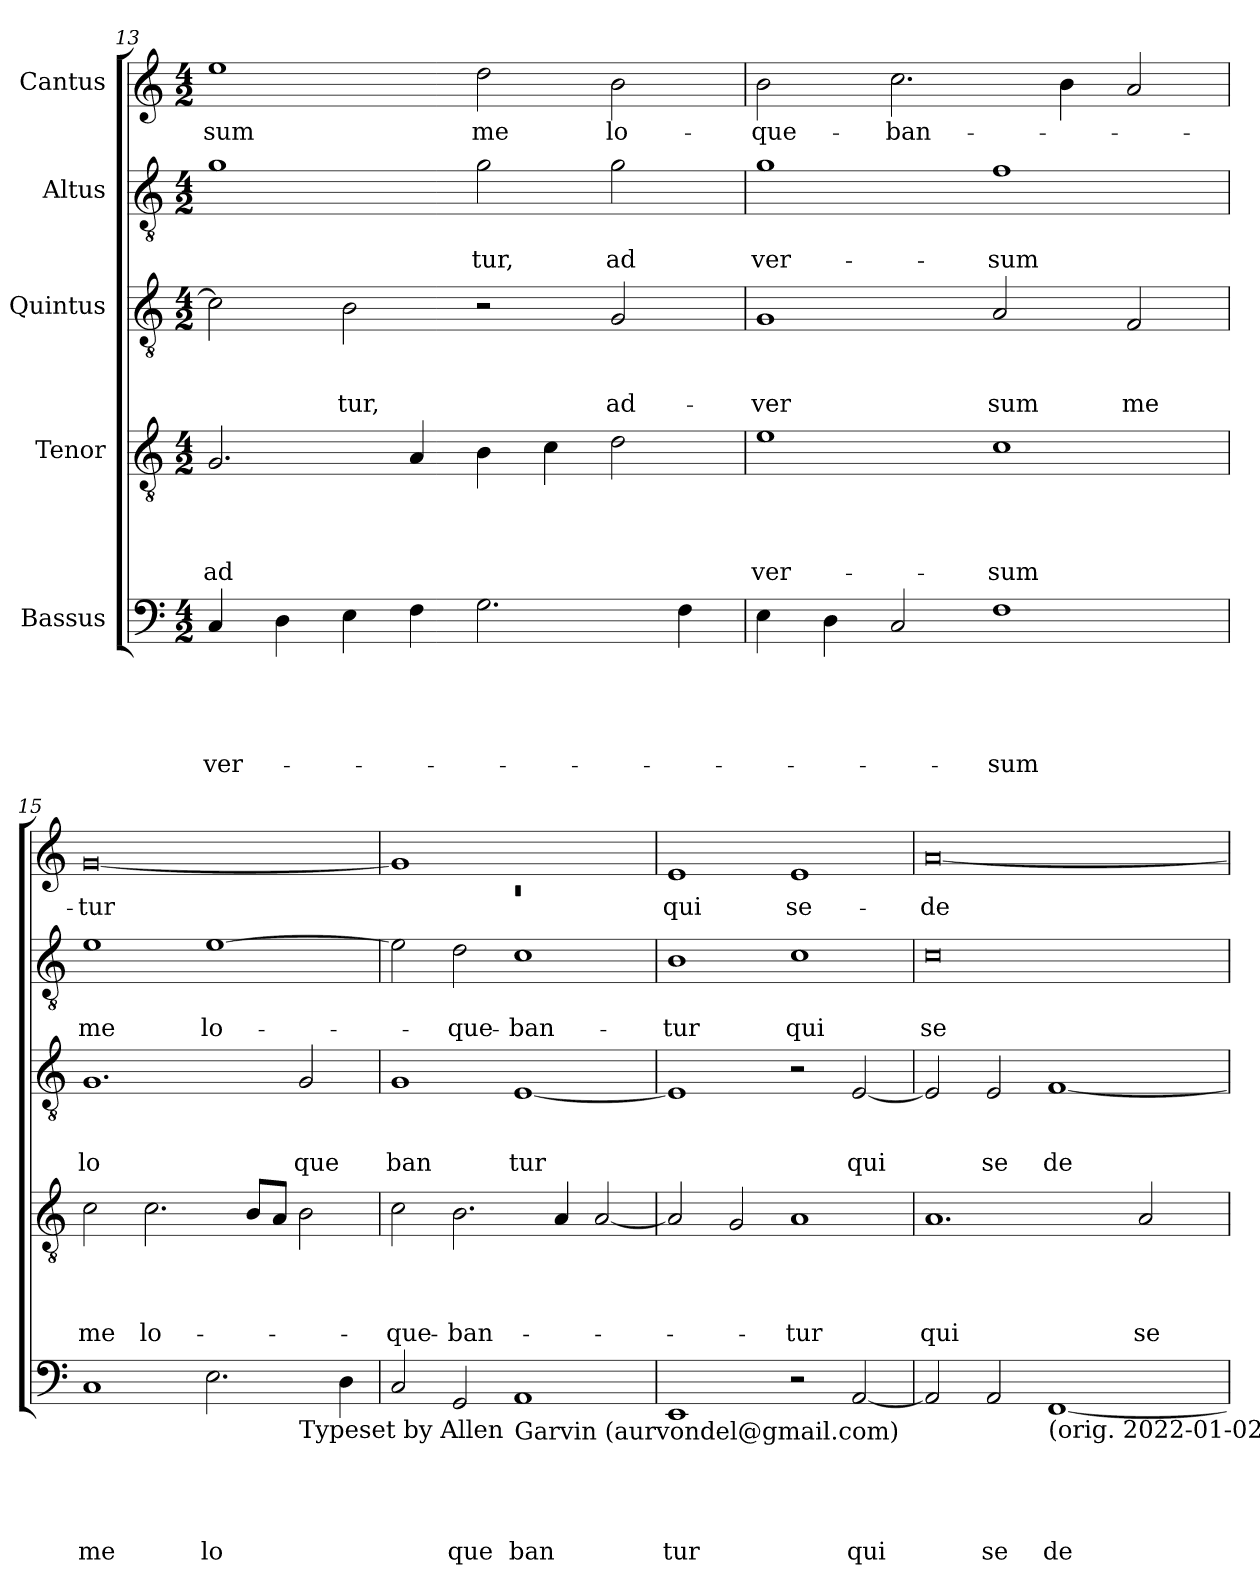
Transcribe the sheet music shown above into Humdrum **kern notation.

**kern	**text	**text	**text	**text	**text	**kern	**text	**text	**text	**text	**kern	**text	**text	**text	**kern	**text	**text	**kern	**text
*part5	*part5	*part5	*part5	*part5	*part5	*part4	*part4	*part4	*part4	*part4	*part3	*part3	*part3	*part3	*part2	*part2	*part2	*part1	*part1
*staff5	*staff5	*staff5	*staff5	*staff5	*staff5	*staff4	*staff4	*staff4	*staff4	*staff4	*staff3	*staff3	*staff3	*staff3	*staff2	*staff2	*staff2	*staff1	*staff1
*I"Bassus	*	*	*	*	*	*I"Tenor	*	*	*	*	*I"Quintus	*	*	*	*I"Altus	*	*	*I"Cantus	*
*clefF4	*	*	*	*	*	*clefGv2	*	*	*	*	*clefGv2	*	*	*	*clefGv2	*	*	*clefG2	*
*k[]	*	*	*	*	*	*k[]	*	*	*	*	*k[]	*	*	*	*k[]	*	*	*k[]	*
*C:	*	*	*	*	*	*C:	*	*	*	*	*C:	*	*	*	*C:	*	*	*C:	*
*M4/2	*	*	*	*	*	*M4/2	*	*	*	*	*M4/2	*	*	*	*M4/2	*	*	*M4/2	*
=13	=13	=13	=13	=13	=13	=13	=13	=13	=13	=13	=13	=13	=13	=13	=13	=13	=13	=13	=13
!	!	!	!	!	!LO:LY:b	!	!	!	!	!LO:LY:b	!	!	!	!	!	!	!	!	!LO:LY:b
4C/	.	.	.	.	-ver-	2.G/	.	.	.	ad	2c\]	.	.	.	1g	.	.	1ee	-sum
4D\	.	.	.	.	.	.	.	.	.	.	.	.	.	.	.	.	.	.	.
!	!	!	!	!	!	!	!	!	!	!	!	!	!	!LO:LY:b	!	!	!	!	!
4E\	.	.	.	.	.	.	.	.	.	.	2B\	.	.	-tur,	.	.	.	.	.
4F\	.	.	.	.	.	4A/	.	.	.	.	.	.	.	.	.	.	.	.	.
!	!	!	!	!	!	!	!	!	!	!	!	!	!	!	!	!	!LO:LY:b	!	!LO:LY:b
2.G\	.	.	.	.	.	4B\	.	.	.	.	2r	.	.	.	2g\	.	tur,	2dd\	me
.	.	.	.	.	.	4c\	.	.	.	.	.	.	.	.	.	.	.	.	.
!	!	!	!	!	!	!	!	!	!	!	!	!	!	!LO:LY:b	!	!	!LO:LY:b	!	!LO:LY:b
.	.	.	.	.	.	2d\	.	.	.	.	2G/	.	.	ad-	2g\	.	ad	2b\	lo-
4F\	.	.	.	.	.	.	.	.	.	.	.	.	.	.	.	.	.	.	.
!!LO:LB:g=z
=14	=14	=14	=14	=14	=14	=14	=14	=14	=14	=14	=14	=14	=14	=14	=14	=14	=14	=14	=14
!	!	!	!	!	!	!	!	!	!	!LO:LY:b	!	!	!	!LO:LY:b	!	!	!LO:LY:b	!	!LO:LY:b
4E\	.	.	.	.	.	1e	.	.	.	ver-	1G	.	.	-ver	1g	.	ver-	2b\	-que-
4D\	.	.	.	.	.	.	.	.	.	.	.	.	.	.	.	.	.	.	.
!	!	!	!	!	!	!	!	!	!	!	!	!	!	!	!	!	!	!	!LO:LY:b
2C/	.	.	.	.	.	.	.	.	.	.	.	.	.	.	.	.	.	2.cc\	-ban-
!	!	!	!	!	!LO:LY:b	!	!	!	!	!LO:LY:b	!	!	!	!LO:LY:b	!	!	!LO:LY:b	!	!
1F	.	.	.	.	-sum	1c	.	.	.	-sum	2A/	.	.	sum	1f	.	-sum	.	.
.	.	.	.	.	.	.	.	.	.	.	.	.	.	.	.	.	.	4b\	.
!	!	!	!	!	!	!	!	!	!	!	!	!	!	!LO:LY:b	!	!	!	!	!
.	.	.	.	.	.	.	.	.	.	.	2F/	.	.	me	.	.	.	2a/	.
=15	=15	=15	=15	=15	=15	=15	=15	=15	=15	=15	=15	=15	=15	=15	=15	=15	=15	=15	=15
!	!	!	!	!	!LO:LY:b	!	!	!	!	!LO:LY:b	!	!	!	!LO:LY:b	!	!	!LO:LY:b	!	!LO:LY:b
*^	*	*	*	*	*	*	*	*	*	*	*	*	*	*	*	*	*	*	*
1C	1.ryy	.	.	.	.	me	2c\	.	.	.	me	1.G	.	.	lo	1e	.	me	[<0g	-tur
!	!	!	!	!	!	!	!	!	!	!	!LO:LY:b	!	!	!	!	!	!	!	!	!
.	.	.	.	.	.	.	2.c\	.	.	.	lo-	.	.	.	.	.	.	.	.	.
!	!	!	!	!	!	!LO:LY:b	!	!	!	!	!	!	!	!	!	!	!	!LO:LY:b	!	!
2.E\	.	.	.	.	.	lo	.	.	.	.	.	.	.	.	.	[>1e	.	lo-	.	.
.	.	.	.	.	.	.	8B/L	.	.	.	.	.	.	.	.	.	.	.	.	.
.	.	.	.	.	.	.	8A/J	.	.	.	.	.	.	.	.	.	.	.	.	.
!	!LO:TX:b:t=Typeset by Allen	!	!	!	!	!	!	!	!	!	!	!	!	!	!	!	!	!	!	!
!	!	!	!	!	!	!	!	!	!	!	!	!	!	!	!LO:LY:b	!	!	!	!	!
.	2ryy	.	.	.	.	.	2B\	.	.	.	.	2G/	.	.	que	.	.	.	.	.
4D\	.	.	.	.	.	.	.	.	.	.	.	.	.	.	.	.	.	.	.	.
=16	=16	=16	=16	=16	=16	=16	=16	=16	=16	=16	=16	=16	=16	=16	=16	=16	=16	=16	=16	=16
*	*	*	*	*	*	*	*	*	*	*	*	*	*	*	*	*	*	*	*^	*
!	!	!	!	!	!	!	!	!	!	!	!LO:LY:b	!	!	!	!LO:LY:b	!	!	!	!	!LO:N:vis=1	!
*v	*v	*	*	*	*	*	*	*	*	*	*	*	*	*	*	*	*	*	*	*	*
2C/	.	.	.	.	.	2c\	.	.	.	-que-	1G	.	.	ban	2e\]	.	.	1g]	0rc	.
!	!	!	!	!	!LO:LY:b	!	!	!	!	!LO:LY:b	!	!	!	!	!	!	!LO:LY:b	!	!	!
2GG/	.	.	.	.	que	2.B\	.	.	.	-ban-	.	.	.	.	2d\	.	-que-	.	.	.
!LO:TX:b:t=Garvin (aurvondel@gmail.com)	!	!	!	!	!	!	!	!	!	!	!	!	!	!	!	!	!	!	!	!
!	!	!	!	!	!LO:LY:b	!	!	!	!	!	!	!	!	!LO:LY:b	!	!	!LO:LY:b	!	!	!
1AA	.	.	.	.	ban	.	.	.	.	.	[<1E	.	.	tur	1c	.	-ban-	1ryy	.	.
.	.	.	.	.	.	4A/	.	.	.	.	.	.	.	.	.	.	.	.	.	.
.	.	.	.	.	.	[<2A/	.	.	.	.	.	.	.	.	.	.	.	.	.	.
*	*	*	*	*	*	*	*	*	*	*	*	*	*	*	*	*	*	*v	*v	*
=17	=17	=17	=17	=17	=17	=17	=17	=17	=17	=17	=17	=17	=17	=17	=17	=17	=17	=17	=17
!	!	!	!	!	!LO:LY:b	!	!	!	!	!	!	!	!	!	!	!	!LO:LY:b	!	!LO:LY:b
1EE	.	.	.	.	tur	2A/]	.	.	.	.	1E]	.	.	.	1B	.	-tur	1e	qui
.	.	.	.	.	.	2G/	.	.	.	.	.	.	.	.	.	.	.	.	.
!	!	!	!	!	!	!	!	!	!	!LO:LY:b	!	!	!	!	!	!	!LO:LY:b	!	!LO:LY:b
2r	.	.	.	.	.	1A	.	.	.	-tur	2r	.	.	.	1c	.	qui	1e	se-
!	!	!	!	!	!LO:LY:b	!	!	!	!	!	!	!	!	!LO:LY:b	!	!	!	!	!
[<2AA/	.	.	.	.	qui	.	.	.	.	.	[<2E/	.	.	qui	.	.	.	.	.
=18	=18	=18	=18	=18	=18	=18	=18	=18	=18	=18	=18	=18	=18	=18	=18	=18	=18	=18	=18
!	!	!	!	!	!	!	!	!	!	!LO:LY:b	!	!	!	!	!	!	!LO:LY:b	!	!LO:LY:b
2AA/]	.	.	.	.	.	1.A	.	.	.	qui	2E/]	.	.	.	0c	.	se-	[<0a	-de-
!	!	!	!	!	!LO:LY:b	!	!	!	!	!	!	!	!	!LO:LY:b	!	!	!	!	!
2AA/	.	.	.	.	se	.	.	.	.	.	2E/	.	.	se	.	.	.	.	.
!LO:TX:b:t=(orig. 2022-01-02	!	!	!	!	!	!	!	!	!	!	!	!	!	!	!	!	!	!	!
!	!	!	!	!	!LO:LY:b	!	!	!	!	!	!	!	!	!LO:LY:b	!	!	!	!	!
[<1FF	.	.	.	.	de	.	.	.	.	.	[<1F	.	.	de	.	.	.	.	.
!	!	!	!	!	!	!	!	!	!	!LO:LY:b	!	!	!	!	!	!	!	!	!
.	.	.	.	.	.	2A/	.	.	.	se-	.	.	.	.	.	.	.	.	.
=	=	=	=	=	=	=	=	=	=	=	=	=	=	=	=	=	=	=	=
*-	*-	*-	*-	*-	*-	*-	*-	*-	*-	*-	*-	*-	*-	*-	*-	*-	*-	*-	*-
